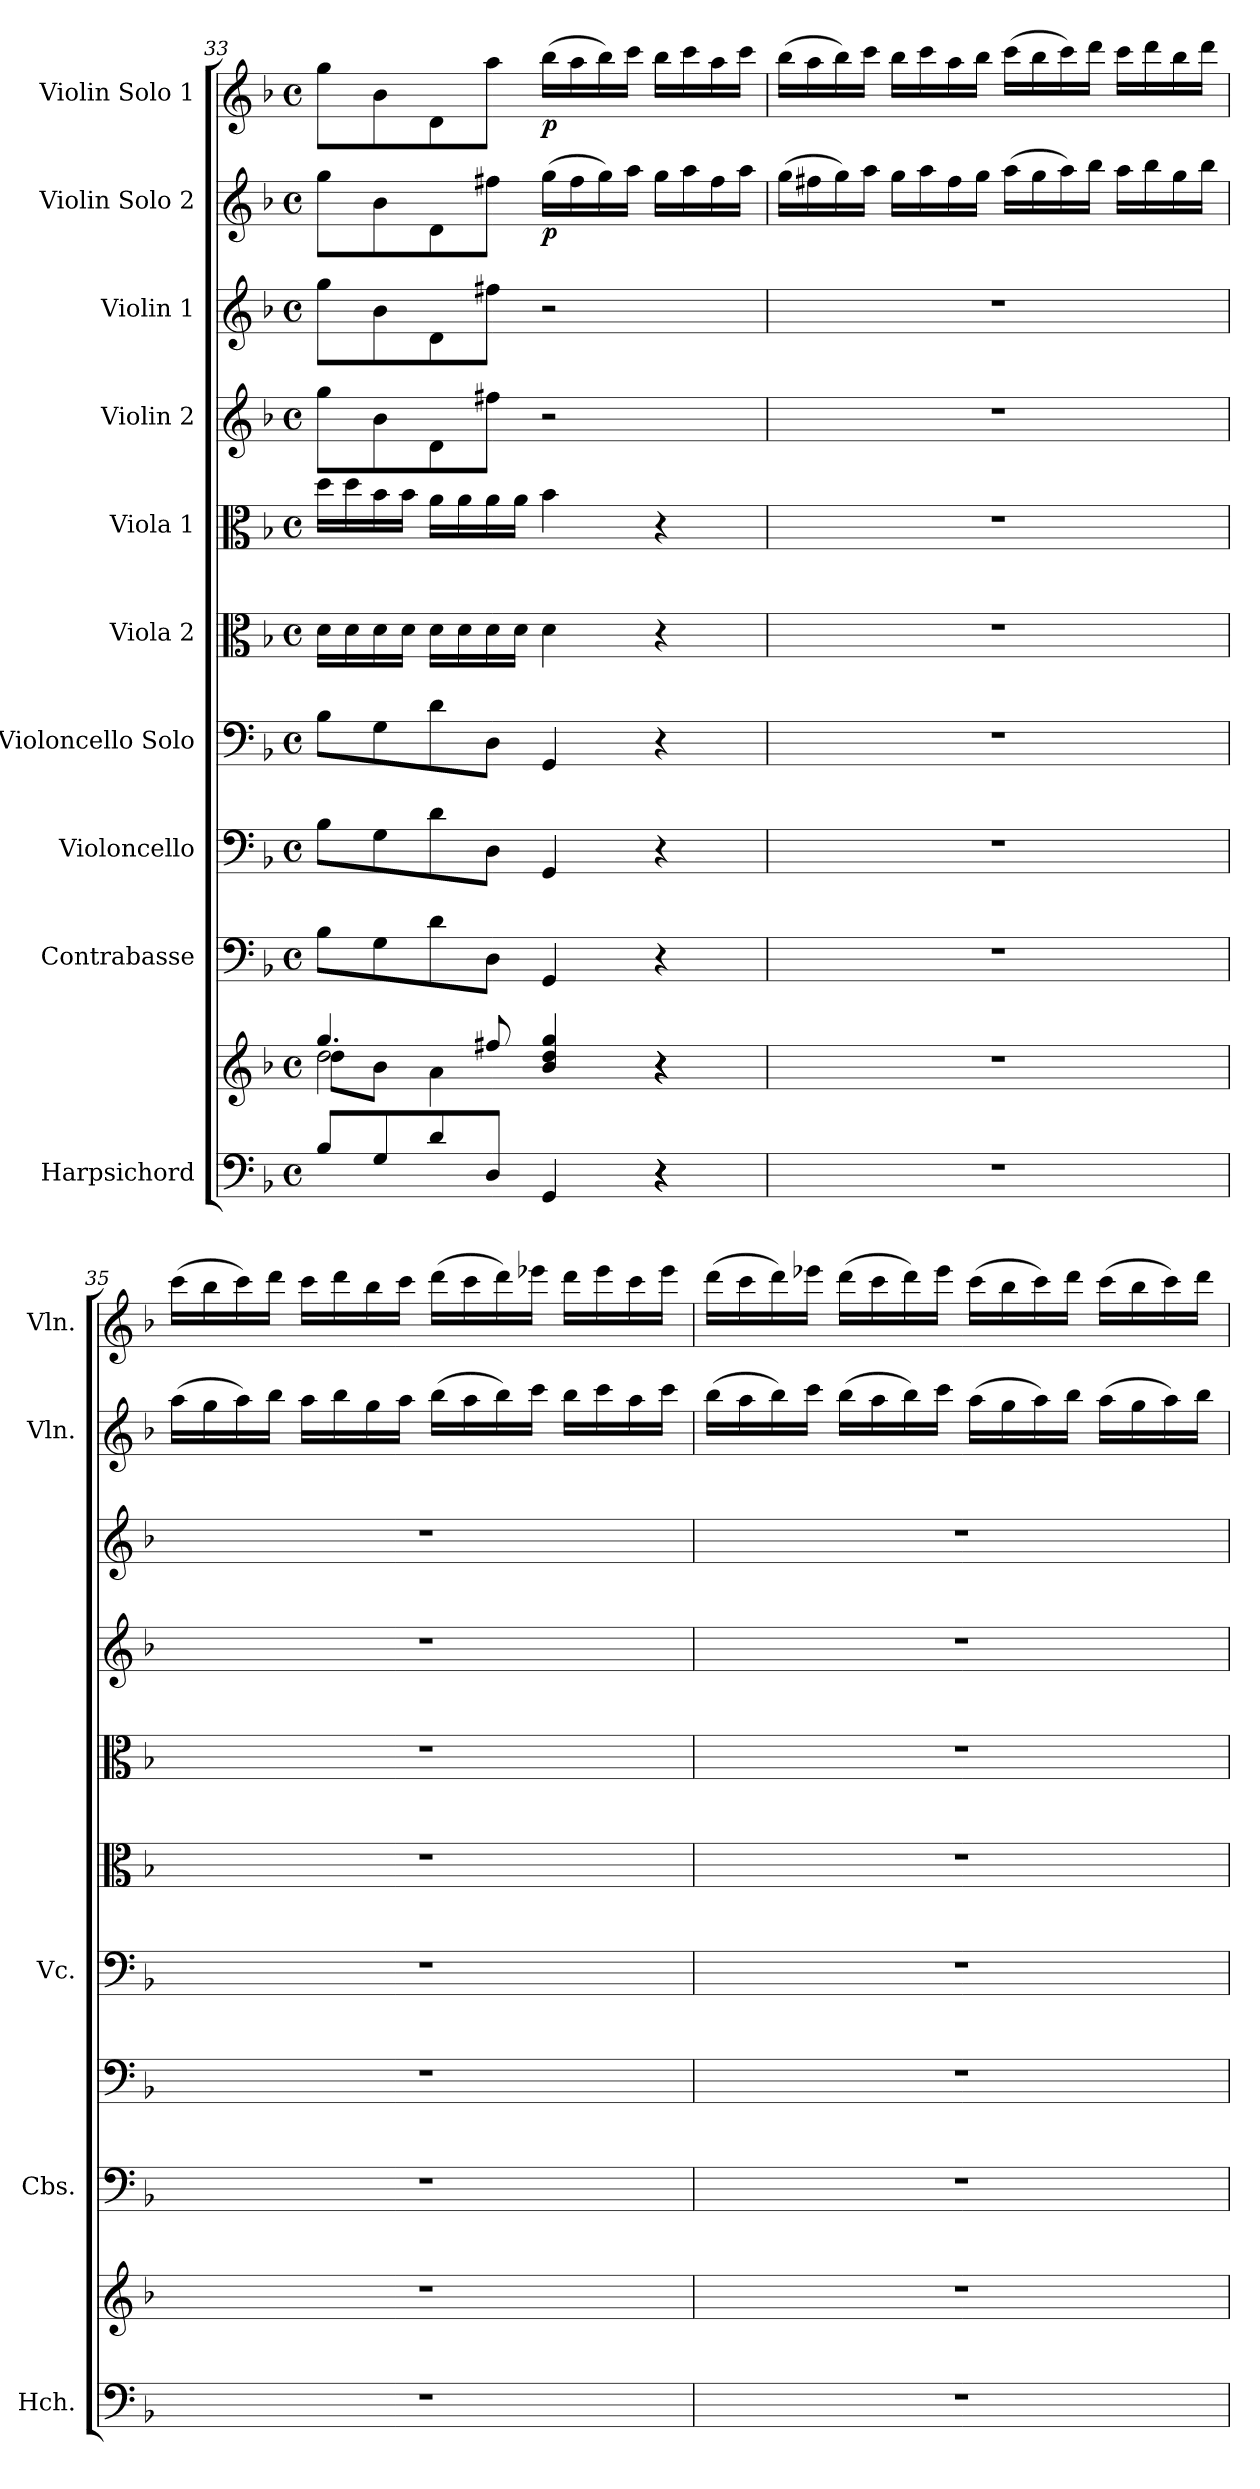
**kern	**kern	**kern	**kern	**kern	**kern	**kern	**kern	**kern	**kern	**dynam	**kern	**dynam
*part10	*part10	*part9	*part8	*part7	*part6	*part5	*part4	*part3	*part2	*part2	*part1	*part1
*staff11	*staff10	*staff9	*staff8	*staff7	*staff6	*staff5	*staff4	*staff3	*staff2	*staff2	*staff1	*staff1
*I"Harpsichord	*	*I"Contrabasse	*I"Violoncello	*I"Violoncello Solo	*I"Viola 2	*I"Viola 1	*I"Violin 2	*I"Violin 1	*I"Violin Solo 2	*	*I"Violin Solo 1	*
*I'Hch.	*	*I'Cbs.	*	*I'Vc.	*	*	*	*	*I'Vln.	*	*I'Vln.	*
*clefF4	*clefG2	*clefF4	*clefF4	*clefF4	*clefC3	*clefC3	*clefG2	*clefG2	*clefG2	*	*clefG2	*
*	*	*ITrd7c12	*	*	*	*	*	*	*	*	*	*
*k[b-]	*k[b-]	*k[b-]	*k[b-]	*k[b-]	*k[b-]	*k[b-]	*k[b-]	*k[b-]	*k[b-]	*	*k[b-]	*
*M4/4	*M4/4	*M4/4	*M4/4	*M4/4	*M4/4	*M4/4	*M4/4	*M4/4	*M4/4	*	*M4/4	*
*met(c)	*met(c)	*met(c)	*met(c)	*met(c)	*met(c)	*met(c)	*met(c)	*met(c)	*met(c)	*	*met(c)	*
=33	=33	=33	=33	=33	=33	=33	=33	=33	=33	=33	=33	=33
*^	*^	*	*	*	*	*	*	*	*	*	*	*
*	*^	*	*^	*	*	*	*	*	*	*	*	*	*	*
8B-/L	2.ryy	2.ryy	4.gg/	2dd\	8dd\L	8BB-\L	8B-\L	8B-\L	16d\LL	16dd\LL	8gg\L	8gg\L	8gg\L	.	8gg\L	.
.	.	.	.	.	.	.	.	.	16d\	16dd\	.	.	.	.	.	.
8G/	.	.	.	.	8b-\J	8GG\	8G\	8G\	16d\	16b-\	8b-\	8b-\	8b-\	.	8b-\	.
.	.	.	.	.	.	.	.	.	16d\JJ	16b-\JJ	.	.	.	.	.	.
8d/	.	.	.	.	4a\	8D\	8d\	8d\	16d\LL	16a\LL	8d\	8d\	8d\	.	8d\	.
.	.	.	.	.	.	.	.	.	16d\	16a\	.	.	.	.	.	.
8D/J	.	.	8ff#X/	.	.	8DD\J	8D\J	8D\J	16d\	16a\	8ff#X\J	8ff#X\J	8ff#X\J	.	8aa\J	.
.	.	.	.	.	.	.	.	.	16d\JJ	16a\JJ	.	.	.	.	.	.
!	!	!	!	!	!	!	!	!	!	!	!	!	!	!LO:DY:b	!	!LO:DY:b
4GG/	.	.	4b-/ 4dd/ 4gg/	4ryy	4ryy	4GGG/	4GG/	4GG/	4d\	4b-\	2r	2r	(>16gg\LL	p	(>16bb-\LL	p
.	.	.	.	.	.	.	.	.	.	.	.	.	16ff#\	.	16aa\	.
.	.	.	.	.	.	.	.	.	.	.	.	.	16gg\)	.	16bb-\)	.
.	.	.	.	.	.	.	.	.	.	.	.	.	16aa\JJ	.	16ccc\JJ	.
4r	4r	4r	4r	4r	4r	4r	4r	4r	4r	4r	.	.	16gg\LL	.	16bb-\LL	.
.	.	.	.	.	.	.	.	.	.	.	.	.	16aa\	.	16ccc\	.
.	.	.	.	.	.	.	.	.	.	.	.	.	16ff#\	.	16aa\	.
.	.	.	.	.	.	.	.	.	.	.	.	.	16aa\JJ	.	16ccc\JJ	.
*v	*v	*v	*	*	*	*	*	*	*	*	*	*	*	*	*	*
*	*v	*v	*v	*	*	*	*	*	*	*	*	*	*	*
=34	=34	=34	=34	=34	=34	=34	=34	=34	=34	=34	=34	=34
1r	1r	1r	1r	1r	1r	1r	1r	1r	(>16gg\LL	.	(>16bb-\LL	.
.	.	.	.	.	.	.	.	.	16ff#X\	.	16aa\	.
.	.	.	.	.	.	.	.	.	16gg\)	.	16bb-\)	.
.	.	.	.	.	.	.	.	.	16aa\JJ	.	16ccc\JJ	.
.	.	.	.	.	.	.	.	.	16gg\LL	.	16bb-\LL	.
.	.	.	.	.	.	.	.	.	16aa\	.	16ccc\	.
.	.	.	.	.	.	.	.	.	16ff#\	.	16aa\	.
.	.	.	.	.	.	.	.	.	16gg\JJ	.	16bb-\JJ	.
.	.	.	.	.	.	.	.	.	(>16aa\LL	.	(>16ccc\LL	.
.	.	.	.	.	.	.	.	.	16gg\	.	16bb-\	.
.	.	.	.	.	.	.	.	.	16aa\)	.	16ccc\)	.
.	.	.	.	.	.	.	.	.	16bb-\JJ	.	16ddd\JJ	.
.	.	.	.	.	.	.	.	.	16aa\LL	.	16ccc\LL	.
.	.	.	.	.	.	.	.	.	16bb-\	.	16ddd\	.
.	.	.	.	.	.	.	.	.	16gg\	.	16bb-\	.
.	.	.	.	.	.	.	.	.	16bb-\JJ	.	16ddd\JJ	.
=35	=35	=35	=35	=35	=35	=35	=35	=35	=35	=35	=35	=35
1r	1r	1r	1r	1r	1r	1r	1r	1r	(>16aa\LL	.	(>16ccc\LL	.
.	.	.	.	.	.	.	.	.	16gg\	.	16bb-\	.
.	.	.	.	.	.	.	.	.	16aa\)	.	16ccc\)	.
.	.	.	.	.	.	.	.	.	16bb-\JJ	.	16ddd\JJ	.
.	.	.	.	.	.	.	.	.	16aa\LL	.	16ccc\LL	.
.	.	.	.	.	.	.	.	.	16bb-\	.	16ddd\	.
.	.	.	.	.	.	.	.	.	16gg\	.	16bb-\	.
.	.	.	.	.	.	.	.	.	16aa\JJ	.	16ccc\JJ	.
.	.	.	.	.	.	.	.	.	(>16bb-\LL	.	(>16ddd\LL	.
.	.	.	.	.	.	.	.	.	16aa\	.	16ccc\	.
.	.	.	.	.	.	.	.	.	16bb-\)	.	16ddd\)	.
.	.	.	.	.	.	.	.	.	16ccc\JJ	.	16eee-X\JJ	.
.	.	.	.	.	.	.	.	.	16bb-\LL	.	16ddd\LL	.
.	.	.	.	.	.	.	.	.	16ccc\	.	16eee-\	.
.	.	.	.	.	.	.	.	.	16aa\	.	16ccc\	.
.	.	.	.	.	.	.	.	.	16ccc\JJ	.	16eee-\JJ	.
!!LO:LB:g=z
=36	=36	=36	=36	=36	=36	=36	=36	=36	=36	=36	=36	=36
1r	1r	1r	1r	1r	1r	1r	1r	1r	(>16bb-\LL	.	(>16ddd\LL	.
.	.	.	.	.	.	.	.	.	16aa\	.	16ccc\	.
.	.	.	.	.	.	.	.	.	16bb-\)	.	16ddd\)	.
.	.	.	.	.	.	.	.	.	16ccc\JJ	.	16eee-X\JJ	.
.	.	.	.	.	.	.	.	.	(>16bb-\LL	.	(>16ddd\LL	.
.	.	.	.	.	.	.	.	.	16aa\	.	16ccc\	.
.	.	.	.	.	.	.	.	.	16bb-\)	.	16ddd\)	.
.	.	.	.	.	.	.	.	.	16ccc\JJ	.	16eee-\JJ	.
.	.	.	.	.	.	.	.	.	(>16aa\LL	.	(>16ccc\LL	.
.	.	.	.	.	.	.	.	.	16gg\	.	16bb-\	.
.	.	.	.	.	.	.	.	.	16aa\)	.	16ccc\)	.
.	.	.	.	.	.	.	.	.	16bb-\JJ	.	16ddd\JJ	.
.	.	.	.	.	.	.	.	.	(>16aa\LL	.	(>16ccc\LL	.
.	.	.	.	.	.	.	.	.	16gg\	.	16bb-\	.
.	.	.	.	.	.	.	.	.	16aa\)	.	16ccc\)	.
.	.	.	.	.	.	.	.	.	16bb-\JJ	.	16ddd\JJ	.
=	=	=	=	=	=	=	=	=	=	=	=	=
*-	*-	*-	*-	*-	*-	*-	*-	*-	*-	*-	*-	*-
